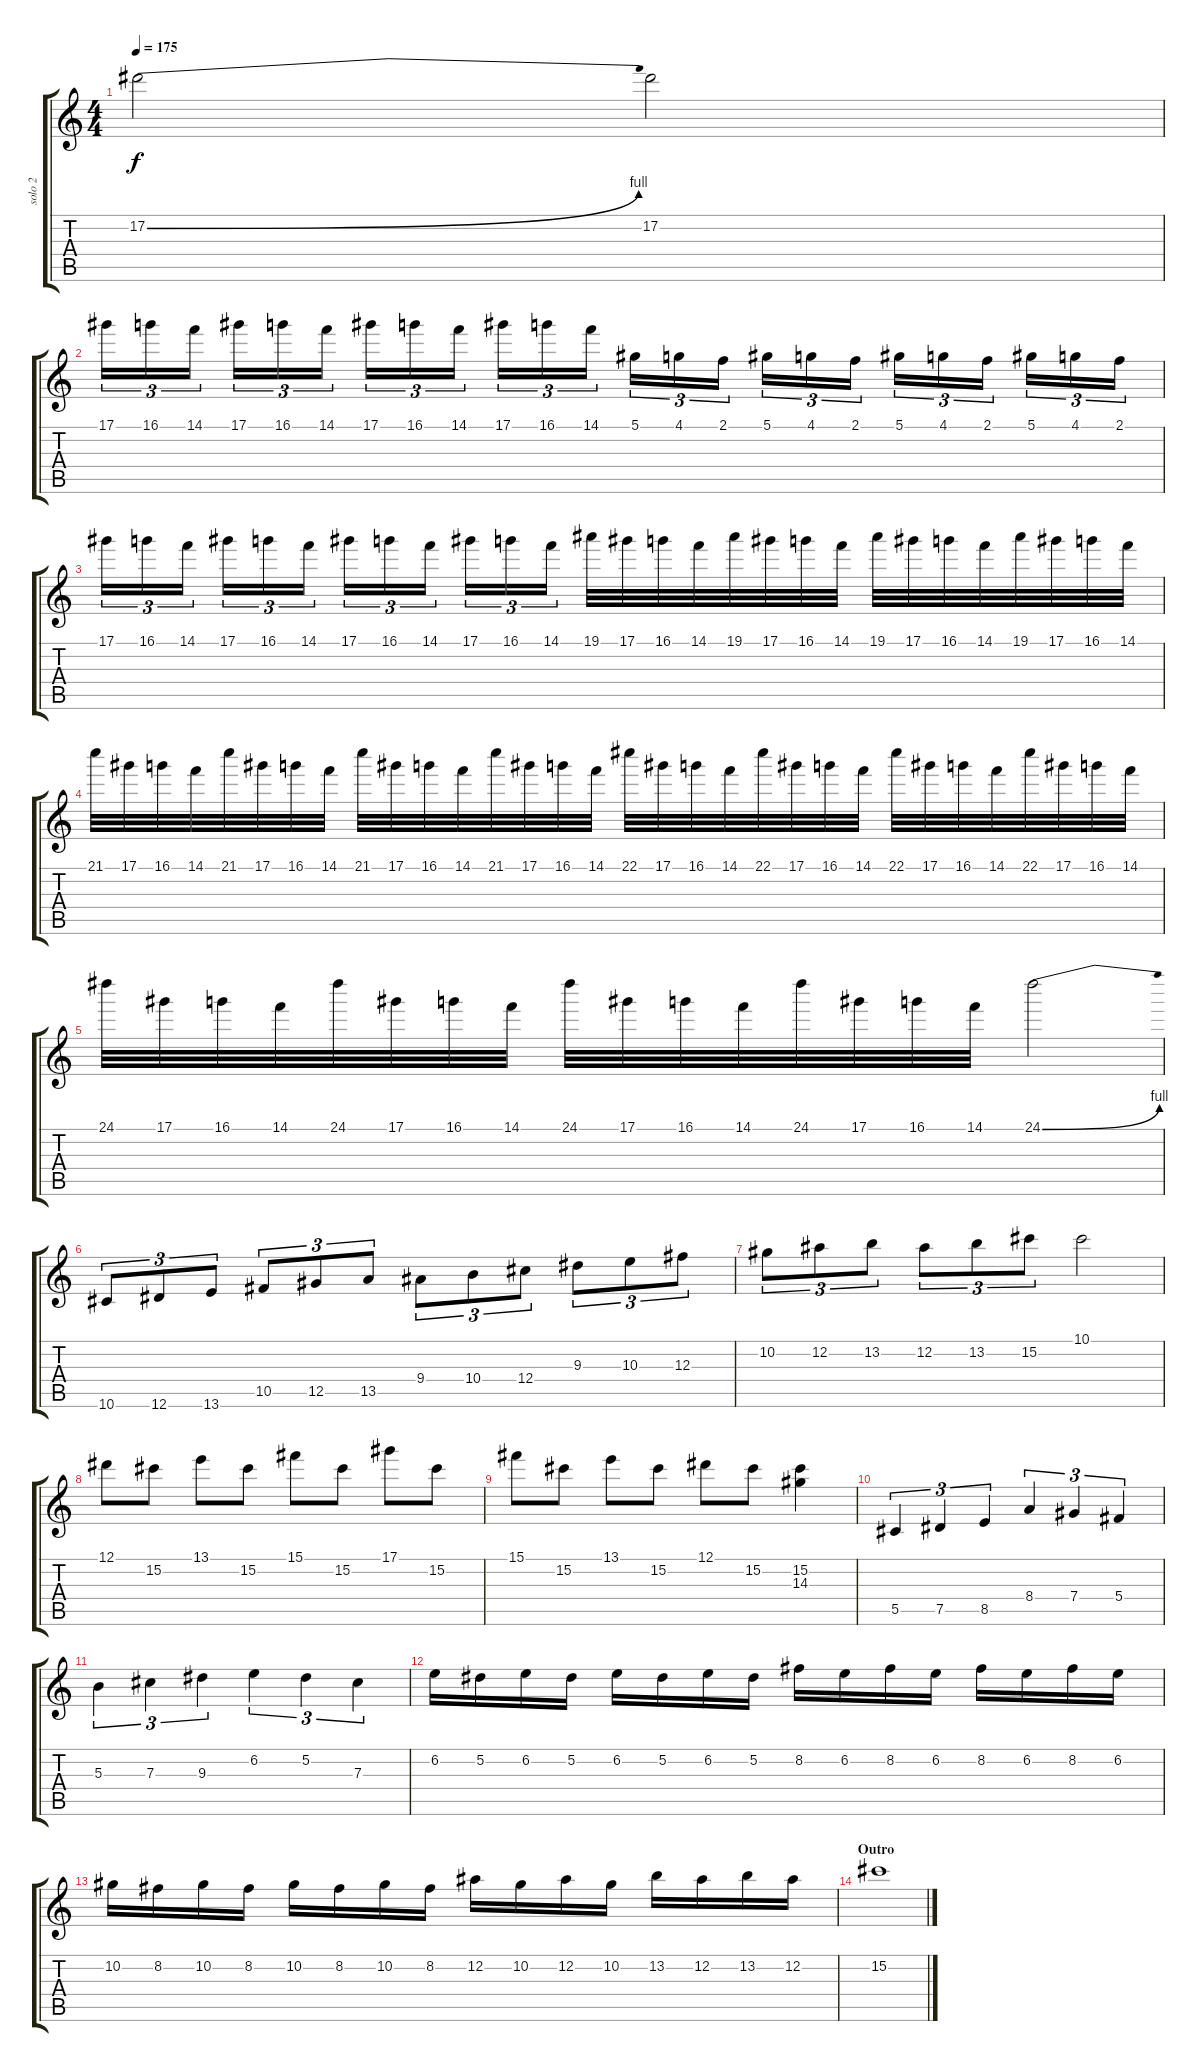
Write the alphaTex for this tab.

\track ("solo 2" "solo 2") {instrument distortionguitar}
\staff {score tabs}
\tuning (Eb4 Bb3 Gb3 Db3 Ab2 Eb2) {hide}
\ts (4 4)
\tempo 175
\clef g2
\ks c
17.2{be (bend 0 0 60 4)}.2{dy f} 17.2.2 |
17.1.16{tu (3 2)} 16.1.16{tu (3 2)} 14.1.16{tu (3 2)} 17.1.16{tu (3 2)} 16.1.16{tu (3 2)} 14.1.16{tu (3 2)} 17.1.16{tu (3 2)} 16.1.16{tu (3 2)} 14.1.16{tu (3 2)} 17.1.16{tu (3 2)} 16.1.16{tu (3 2)} 14.1.16{tu (3 2)} 5.1.16{tu (3 2)} 4.1.16{tu (3 2)} 2.1.16{tu (3 2)} 5.1.16{tu (3 2)} 4.1.16{tu (3 2)} 2.1.16{tu (3 2)} 5.1.16{tu (3 2)} 4.1.16{tu (3 2)} 2.1.16{tu (3 2)} 5.1.16{tu (3 2)} 4.1.16{tu (3 2)} 2.1.16{tu (3 2)} |
17.1.16{tu (3 2)} 16.1.16{tu (3 2)} 14.1.16{tu (3 2)} 17.1.16{tu (3 2)} 16.1.16{tu (3 2)} 14.1.16{tu (3 2)} 17.1.16{tu (3 2)} 16.1.16{tu (3 2)} 14.1.16{tu (3 2)} 17.1.16{tu (3 2)} 16.1.16{tu (3 2)} 14.1.16{tu (3 2)} 19.1.32 17.1.32 16.1.32 14.1.32 19.1.32 17.1.32 16.1.32 14.1.32 19.1.32 17.1.32 16.1.32 14.1.32 19.1.32 17.1.32 16.1.32 14.1.32 |
21.1.32 17.1.32 16.1.32 14.1.32 21.1.32 17.1.32 16.1.32 14.1.32 21.1.32 17.1.32 16.1.32 14.1.32 21.1.32 17.1.32 16.1.32 14.1.32 22.1.32 17.1.32 16.1.32 14.1.32 22.1.32 17.1.32 16.1.32 14.1.32 22.1.32 17.1.32 16.1.32 14.1.32 22.1.32 17.1.32 16.1.32 14.1.32 |
24.1.32 17.1.32 16.1.32 14.1.32 24.1.32 17.1.32 16.1.32 14.1.32 24.1.32 17.1.32 16.1.32 14.1.32 24.1.32 17.1.32 16.1.32 14.1.32 24.1{be (bend 0 0 60 4)}.2 |
10.6.8{tu (3 2)} 12.6.8{tu (3 2)} 13.6.8{tu (3 2)} 10.5.8{tu (3 2)} 12.5.8{tu (3 2)} 13.5.8{tu (3 2)} 9.4.8{tu (3 2)} 10.4.8{tu (3 2)} 12.4.8{tu (3 2)} 9.3.8{tu (3 2)} 10.3.8{tu (3 2)} 12.3.8{tu (3 2)} |
10.2.8{tu (3 2)} 12.2.8{tu (3 2)} 13.2.8{tu (3 2)} 12.2.8{tu (3 2)} 13.2.8{tu (3 2)} 15.2.8{tu (3 2)} 10.1.2 |
12.1.8 15.2.8 13.1.8 15.2.8 15.1.8 15.2.8 17.1.8 15.2.8 |
15.1.8 15.2.8 13.1.8 15.2.8 12.1.8 15.2.8 (15.2 14.3).4 |
5.5.4{tu (3 2)} 7.5.4{tu (3 2)} 8.5.4{tu (3 2)} 8.4.4{tu (3 2)} 7.4.4{tu (3 2)} 5.4.4{tu (3 2)} |
5.3.4{tu (3 2)} 7.3.4{tu (3 2)} 9.3.4{tu (3 2)} 6.2.4{tu (3 2)} 5.2.4{tu (3 2)} 7.3.4{tu (3 2)} |
6.2.16 5.2.16 6.2.16 5.2.16 6.2.16 5.2.16 6.2.16 5.2.16 8.2.16 6.2.16 8.2.16 6.2.16 8.2.16 6.2.16 8.2.16 6.2.16 |
10.2.16 8.2.16 10.2.16 8.2.16 10.2.16 8.2.16 10.2.16 8.2.16 12.2.16 10.2.16 12.2.16 10.2.16 13.2.16 12.2.16 13.2.16 12.2.16 |
\section ("" "Outro")
15.2.1
